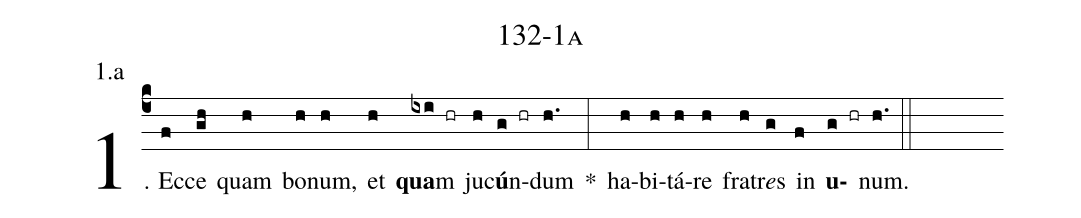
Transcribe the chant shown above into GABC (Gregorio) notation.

name: 132-1a;
annotation: 1.a;
%%
(c4)1. Ec(f)ce(gh) quam(h) bo(h)num,(h) et(h) <b>qua</b>m(ixi hr) ju(h)c<b>ú</b>n(g hr)dum(h.) *(:) ha(h)bi(h)tá(h)re(h) fra(h)tr<i>e</i>s(g) in(f) <b>u</b>(g hr)num.(h.) (::)
